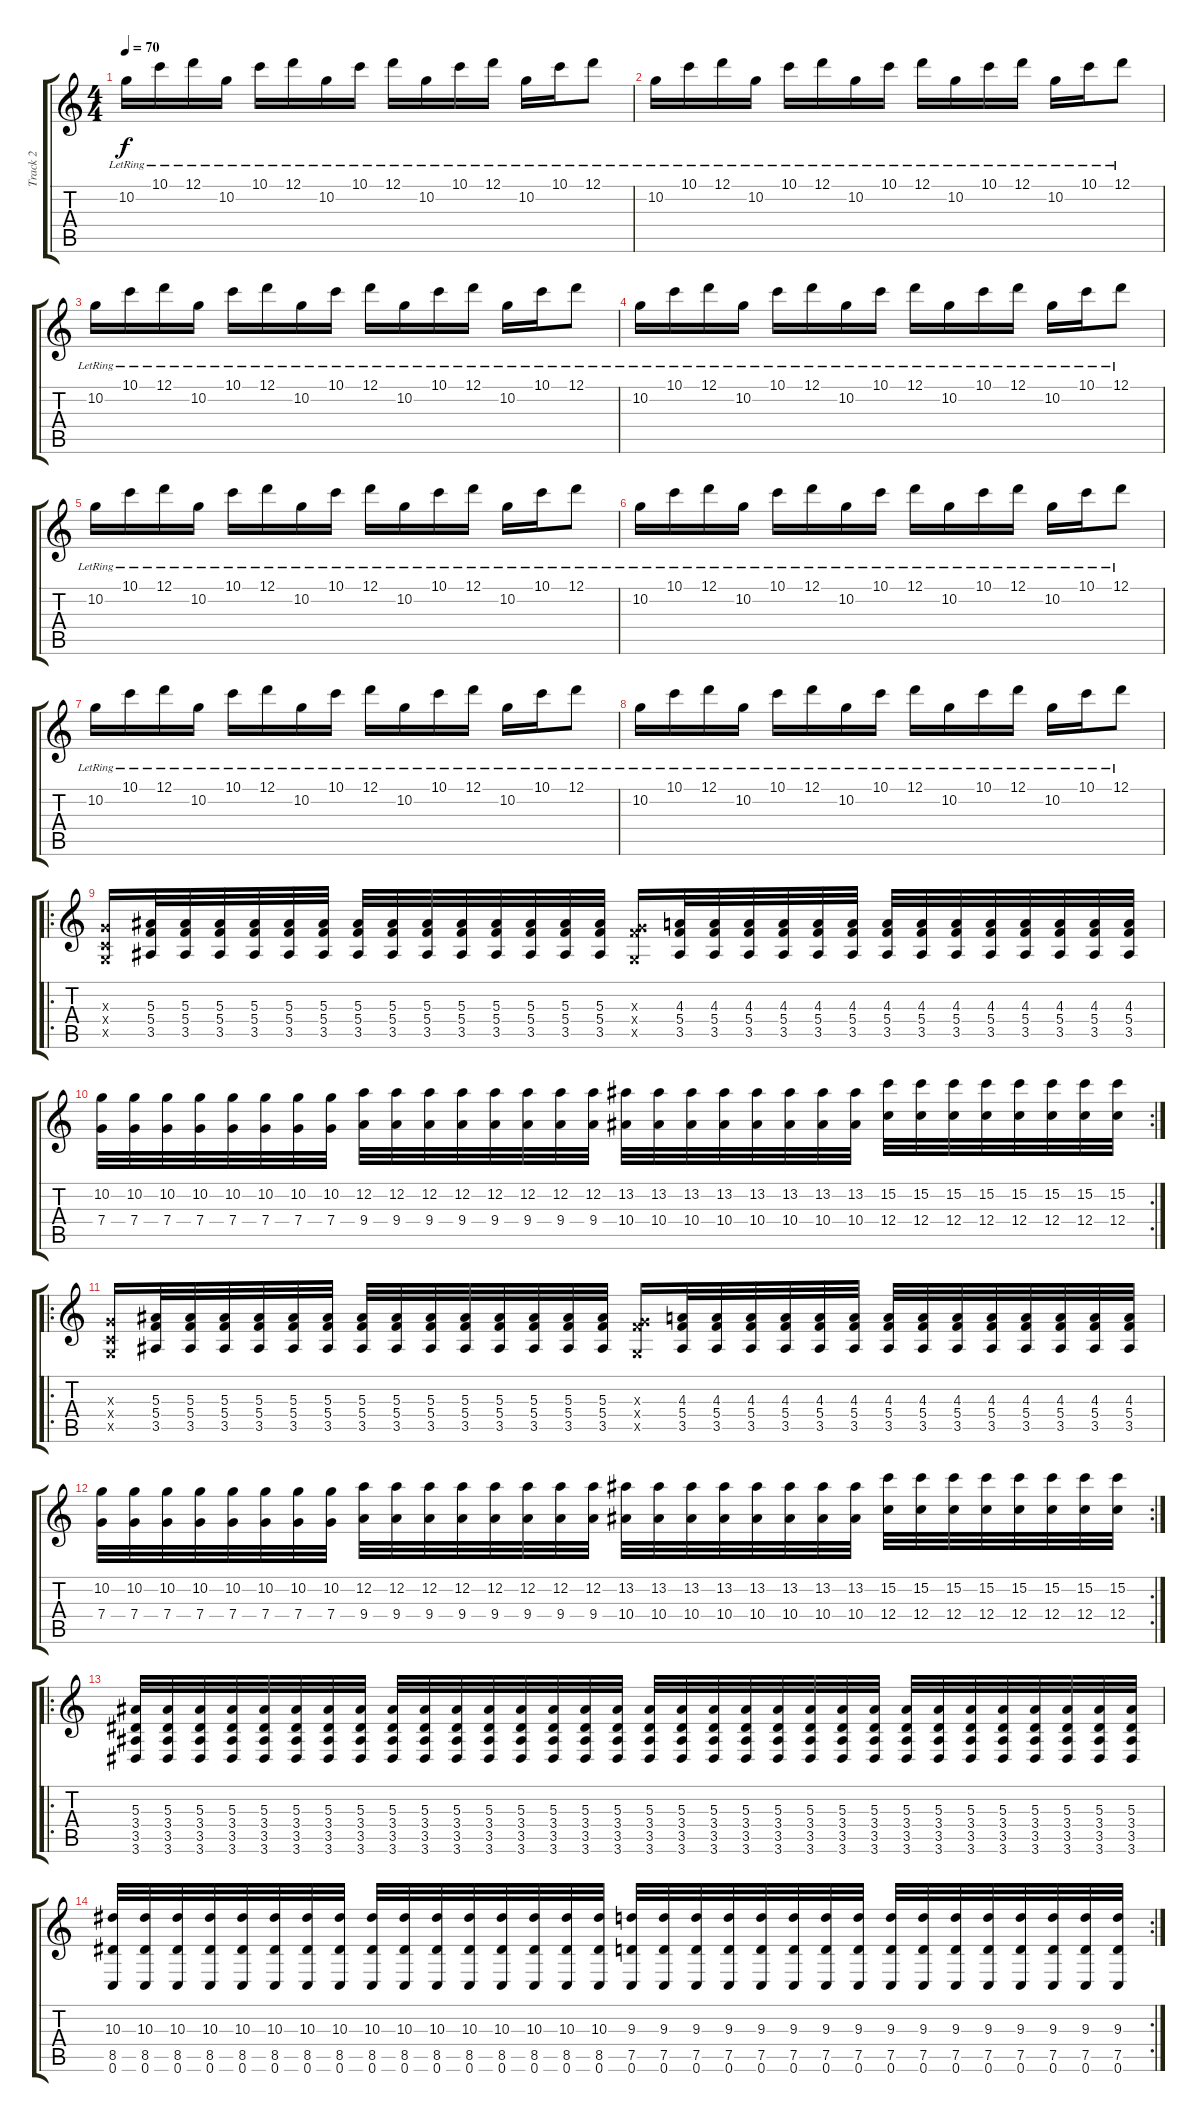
\track ("Track 2" "Track 2") {instrument electricguitarjazz}
\staff {score tabs}
\tuning (D4 A3 F3 C3 G2 C2) {hide}
\ts (4 4)
\tempo 70
\clef g2
\ks c
10.2{lr}.16{dy f instrument electricguitarjazz} 10.1{lr}.16 12.1{lr}.16 10.2{lr}.16 10.1{lr}.16 12.1{lr}.16 10.2{lr}.16 10.1{lr}.16 12.1{lr}.16 10.2{lr}.16 10.1{lr}.16 12.1{lr}.16 10.2{lr}.16 10.1{lr}.16 12.1{lr}.8 |
10.2{lr}.16 10.1{lr}.16 12.1{lr}.16 10.2{lr}.16 10.1{lr}.16 12.1{lr}.16 10.2{lr}.16 10.1{lr}.16 12.1{lr}.16 10.2{lr}.16 10.1{lr}.16 12.1{lr}.16 10.2{lr}.16 10.1{lr}.16 12.1{lr}.8 |
10.2{lr}.16 10.1{lr}.16 12.1{lr}.16 10.2{lr}.16 10.1{lr}.16 12.1{lr}.16 10.2{lr}.16 10.1{lr}.16 12.1{lr}.16 10.2{lr}.16 10.1{lr}.16 12.1{lr}.16 10.2{lr}.16 10.1{lr}.16 12.1{lr}.8 |
10.2{lr}.16 10.1{lr}.16 12.1{lr}.16 10.2{lr}.16 10.1{lr}.16 12.1{lr}.16 10.2{lr}.16 10.1{lr}.16 12.1{lr}.16 10.2{lr}.16 10.1{lr}.16 12.1{lr}.16 10.2{lr}.16 10.1{lr}.16 12.1{lr}.8 |
10.2{lr}.16 10.1{lr}.16 12.1{lr}.16 10.2{lr}.16 10.1{lr}.16 12.1{lr}.16 10.2{lr}.16 10.1{lr}.16 12.1{lr}.16 10.2{lr}.16 10.1{lr}.16 12.1{lr}.16 10.2{lr}.16 10.1{lr}.16 12.1{lr}.8 |
10.2{lr}.16 10.1{lr}.16 12.1{lr}.16 10.2{lr}.16 10.1{lr}.16 12.1{lr}.16 10.2{lr}.16 10.1{lr}.16 12.1{lr}.16 10.2{lr}.16 10.1{lr}.16 12.1{lr}.16 10.2{lr}.16 10.1{lr}.16 12.1{lr}.8 |
10.2{lr}.16 10.1{lr}.16 12.1{lr}.16 10.2{lr}.16 10.1{lr}.16 12.1{lr}.16 10.2{lr}.16 10.1{lr}.16 12.1{lr}.16 10.2{lr}.16 10.1{lr}.16 12.1{lr}.16 10.2{lr}.16 10.1{lr}.16 12.1{lr}.8 |
10.2{lr}.16 10.1{lr}.16 12.1{lr}.16 10.2{lr}.16 10.1{lr}.16 12.1{lr}.16 10.2{lr}.16 10.1{lr}.16 12.1{lr}.16 10.2{lr}.16 10.1{lr}.16 12.1{lr}.16 10.2{lr}.16 10.1{lr}.16 12.1{lr}.8 |
\ro
(2.3{x} 0.4{x} 0.5{x}).16{volume 12 instrument distortionguitar} (5.3 5.4 3.5).32 (5.3 5.4 3.5).32 (5.3 5.4 3.5).32 (5.3 5.4 3.5).32 (5.3 5.4 3.5).32 (5.3 5.4 3.5).32 (5.3 5.4 3.5).32 (5.3 5.4 3.5).32 (5.3 5.4 3.5).32 (5.3 5.4 3.5).32 (5.3 5.4 3.5).32 (5.3 5.4 3.5).32 (5.3 5.4 3.5).32 (5.3 5.4 3.5).32 (2.3{x} 5.4{x} 0.5{x}).16 (4.3 5.4 3.5).32 (4.3 5.4 3.5).32 (4.3 5.4 3.5).32 (4.3 5.4 3.5).32 (4.3 5.4 3.5).32 (4.3 5.4 3.5).32 (4.3 5.4 3.5).32 (4.3 5.4 3.5).32 (4.3 5.4 3.5).32 (4.3 5.4 3.5).32 (4.3 5.4 3.5).32 (4.3 5.4 3.5).32 (4.3 5.4 3.5).32 (4.3 5.4 3.5).32 |
\rc 2
(10.2 7.4).32 (10.2 7.4).32 (10.2 7.4).32 (10.2 7.4).32 (10.2 7.4).32 (10.2 7.4).32 (10.2 7.4).32 (10.2 7.4).32 (12.2 9.4).32 (12.2 9.4).32 (12.2 9.4).32 (12.2 9.4).32 (12.2 9.4).32 (12.2 9.4).32 (12.2 9.4).32 (12.2 9.4).32 (13.2 10.4).32 (13.2 10.4).32 (13.2 10.4).32 (13.2 10.4).32 (13.2 10.4).32 (13.2 10.4).32 (13.2 10.4).32 (13.2 10.4).32 (15.2 12.4).32 (15.2 12.4).32 (15.2 12.4).32 (15.2 12.4).32 (15.2 12.4).32 (15.2 12.4).32 (15.2 12.4).32 (15.2 12.4).32 |
\ro
(2.3{x} 0.4{x} 0.5{x}).16{volume 12 instrument distortionguitar} (5.3 5.4 3.5).32 (5.3 5.4 3.5).32 (5.3 5.4 3.5).32 (5.3 5.4 3.5).32 (5.3 5.4 3.5).32 (5.3 5.4 3.5).32 (5.3 5.4 3.5).32 (5.3 5.4 3.5).32 (5.3 5.4 3.5).32 (5.3 5.4 3.5).32 (5.3 5.4 3.5).32 (5.3 5.4 3.5).32 (5.3 5.4 3.5).32 (5.3 5.4 3.5).32 (2.3{x} 5.4{x} 0.5{x}).16 (4.3 5.4 3.5).32 (4.3 5.4 3.5).32 (4.3 5.4 3.5).32 (4.3 5.4 3.5).32 (4.3 5.4 3.5).32 (4.3 5.4 3.5).32 (4.3 5.4 3.5).32 (4.3 5.4 3.5).32 (4.3 5.4 3.5).32 (4.3 5.4 3.5).32 (4.3 5.4 3.5).32 (4.3 5.4 3.5).32 (4.3 5.4 3.5).32 (4.3 5.4 3.5).32 |
\rc 2
(10.2 7.4).32 (10.2 7.4).32 (10.2 7.4).32 (10.2 7.4).32 (10.2 7.4).32 (10.2 7.4).32 (10.2 7.4).32 (10.2 7.4).32 (12.2 9.4).32 (12.2 9.4).32 (12.2 9.4).32 (12.2 9.4).32 (12.2 9.4).32 (12.2 9.4).32 (12.2 9.4).32 (12.2 9.4).32 (13.2 10.4).32 (13.2 10.4).32 (13.2 10.4).32 (13.2 10.4).32 (13.2 10.4).32 (13.2 10.4).32 (13.2 10.4).32 (13.2 10.4).32 (15.2 12.4).32 (15.2 12.4).32 (15.2 12.4).32 (15.2 12.4).32 (15.2 12.4).32 (15.2 12.4).32 (15.2 12.4).32 (15.2 12.4).32 |
\ro
(5.3 3.4 3.5 3.6).32 (5.3 3.4 3.5 3.6).32 (5.3 3.4 3.5 3.6).32 (5.3 3.4 3.5 3.6).32 (5.3 3.4 3.5 3.6).32 (5.3 3.4 3.5 3.6).32 (5.3 3.4 3.5 3.6).32 (5.3 3.4 3.5 3.6).32 (5.3 3.4 3.5 3.6).32 (5.3 3.4 3.5 3.6).32 (5.3 3.4 3.5 3.6).32 (5.3 3.4 3.5 3.6).32 (5.3 3.4 3.5 3.6).32 (5.3 3.4 3.5 3.6).32 (5.3 3.4 3.5 3.6).32 (5.3 3.4 3.5 3.6).32 (5.3 3.4 3.5 3.6).32 (5.3 3.4 3.5 3.6).32 (5.3 3.4 3.5 3.6).32 (5.3 3.4 3.5 3.6).32 (5.3 3.4 3.5 3.6).32 (5.3 3.4 3.5 3.6).32 (5.3 3.4 3.5 3.6).32 (5.3 3.4 3.5 3.6).32 (5.3 3.4 3.5 3.6).32 (5.3 3.4 3.5 3.6).32 (5.3 3.4 3.5 3.6).32 (5.3 3.4 3.5 3.6).32 (5.3 3.4 3.5 3.6).32 (5.3 3.4 3.5 3.6).32 (5.3 3.4 3.5 3.6).32 (5.3 3.4 3.5 3.6).32 |
\rc 2
(10.3 8.5 0.6).32 (10.3 8.5 0.6).32 (10.3 8.5 0.6).32 (10.3 8.5 0.6).32 (10.3 8.5 0.6).32 (10.3 8.5 0.6).32 (10.3 8.5 0.6).32 (10.3 8.5 0.6).32 (10.3 8.5 0.6).32 (10.3 8.5 0.6).32 (10.3 8.5 0.6).32 (10.3 8.5 0.6).32 (10.3 8.5 0.6).32 (10.3 8.5 0.6).32 (10.3 8.5 0.6).32 (10.3 8.5 0.6).32 (9.3 7.5 0.6).32 (9.3 7.5 0.6).32 (9.3 7.5 0.6).32 (9.3 7.5 0.6).32 (9.3 7.5 0.6).32 (9.3 7.5 0.6).32 (9.3 7.5 0.6).32 (9.3 7.5 0.6).32 (9.3 7.5 0.6).32 (9.3 7.5 0.6).32 (9.3 7.5 0.6).32 (9.3 7.5 0.6).32 (9.3 7.5 0.6).32 (9.3 7.5 0.6).32 (9.3 7.5 0.6).32 (9.3 7.5 0.6).32
